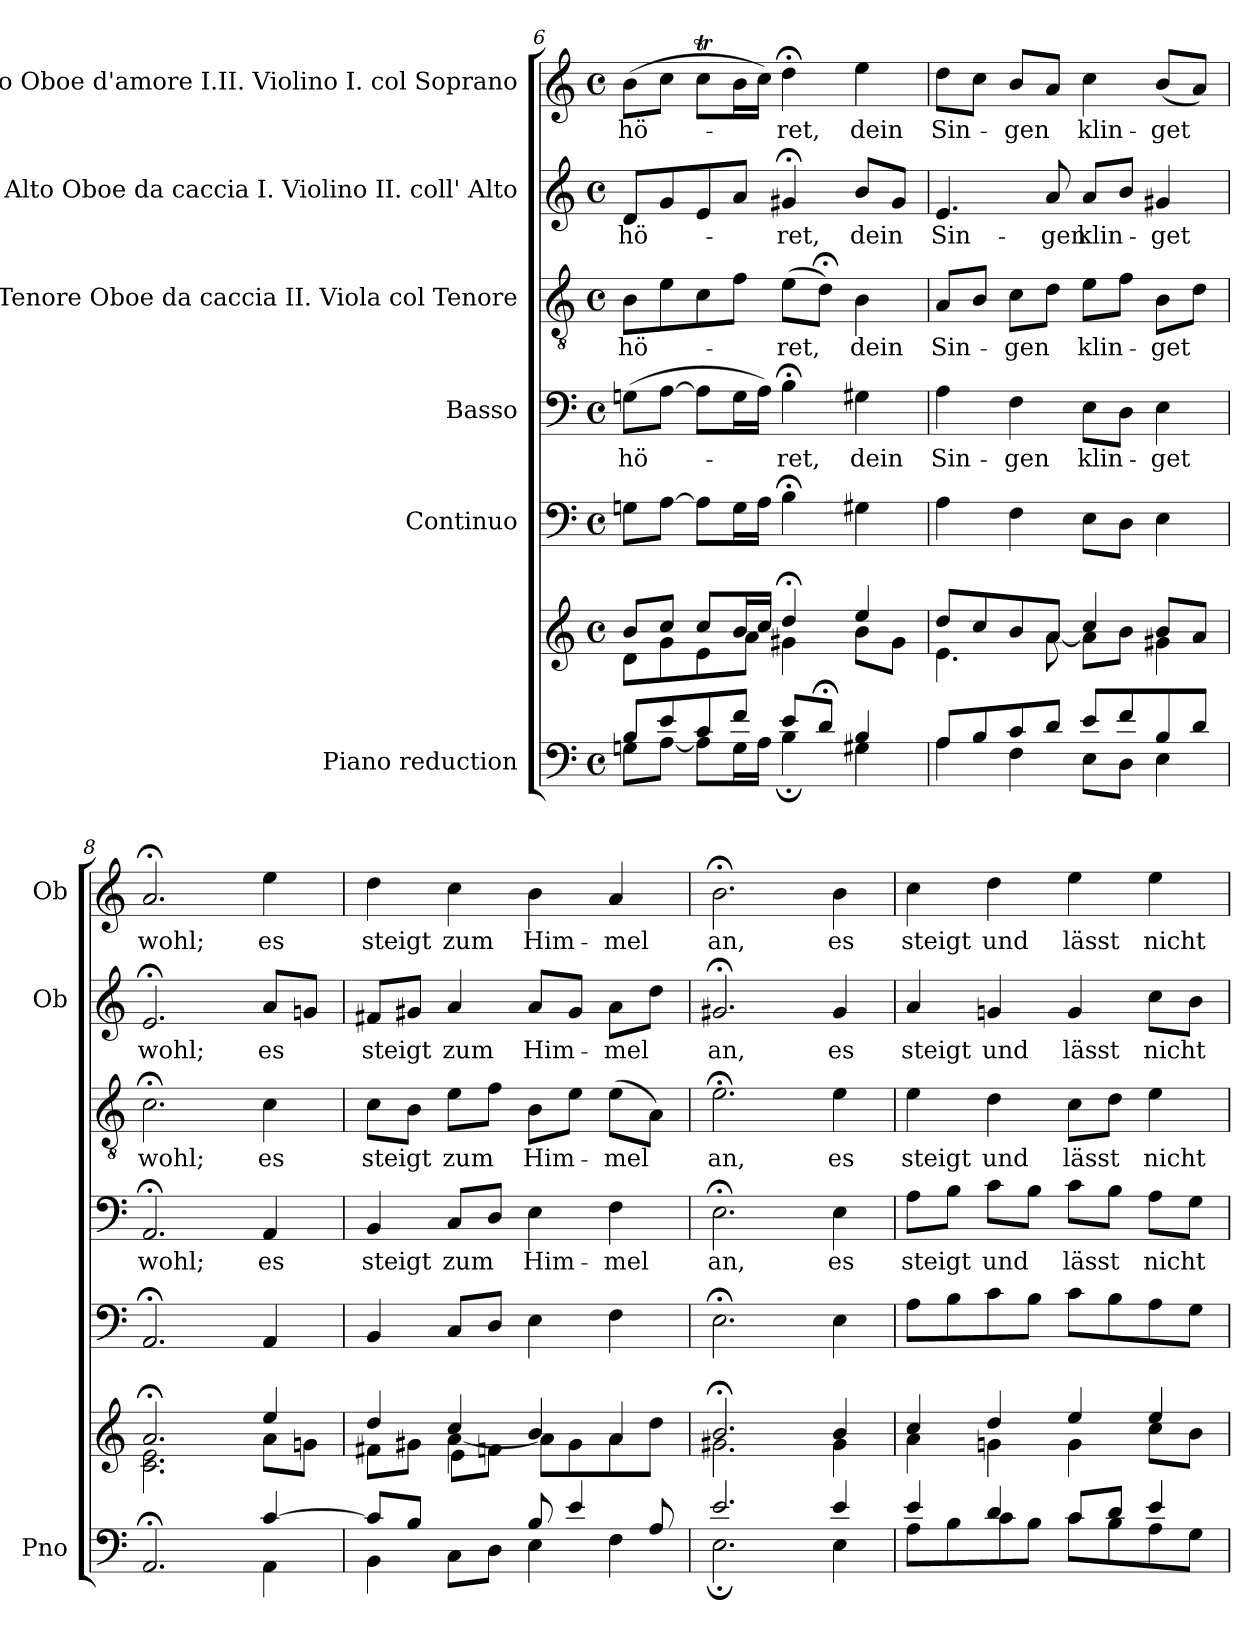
**kern	**kern	**kern	**kern	**text	**kern	**text	**kern	**text	**kern	**text
*part6	*part6	*part5	*part4	*part4	*part3	*part3	*part2	*part2	*part1	*part1
*staff7	*staff6	*staff5	*staff4	*staff4	*staff3	*staff3	*staff2	*staff2	*staff1	*staff1
*I"Piano reduction	*	*I"Continuo	*I"Basso	*	*I"Tenore Oboe da caccia II. Viola col Tenore	*	*I"Alto Oboe da caccia I. Violino II. coll' Alto	*	*I"Soprano Oboe d'amore I.II. Violino I. col Soprano	*
*I'Pno	*	*	*	*	*	*	*I'Ob	*	*I'Ob	*
*clefF4	*clefG2	*clefF4	*clefF4	*	*clefGv2	*	*clefG2	*	*clefG2	*
*k[]	*k[]	*k[]	*k[]	*	*k[]	*	*k[]	*	*k[]	*
*M4/4	*M4/4	*M4/4	*M4/4	*	*M4/4	*	*M4/4	*	*M4/4	*
*met(c)	*met(c)	*met(c)	*met(c)	*	*met(c)	*	*met(c)	*	*met(c)	*
=6	=6	=6	=6	=6	=6	=6	=6	=6	=6	=6
*^	*^	*	*	*	*	*	*	*	*	*
!	!	!	!	!	!	!LO:LY:b	!	!LO:LY:b	!	!LO:LY:b	!	!LO:LY:b
8B/L	8Gn\L	8b/L	8d\L	8Gn\L	(>8Gn\L	-hö-	8B\L	-hö-	8d/L	-hö-	(>8b\L	-hö-
8e/	[8A\J	8cc/J	8g\	[8A\J	[8A\J	.	8e\	.	8g/	.	8cc\J	.
8c/	8A\L]	8cc/L	8e\	8A\L]	8A\L]	.	8c\	.	8e/	.	8ccT\L	.
8f/J	16G\L	16b/L	8a\J	16G\L	16G\L	.	8f\J	.	8a/J	.	16b\L	.
.	16A\JJ	16cc/JJ	.	16A\JJ	16A\JJ)	.	.	.	.	.	16cc\JJ)	.
!	!	!	!	!	!	!LO:LY:b	!	!LO:LY:b	!	!LO:LY:b	!	!LO:LY:b
8e/L	4B;\	4dd;</	4g#X\	4B;<\	4B;<\	-ret,	(>8e\L	-ret,	4g#X;</	-ret,	4dd;<\	-ret,
8d;</J	.	.	.	.	.	.	8d;<\J)	.	.	.	.	.
!	!	!	!	!	!	!LO:LY:b	!	!LO:LY:b	!	!LO:LY:b	!	!LO:LY:b
4B/	4G#X\	4ee/	8b\L	4G#X\	4G#X\	dein	4B\	dein	8b/L	dein	4ee\	dein
.	.	.	8g#\J	.	.	.	.	.	8g#/J	.	.	.
=7	=7	=7	=7	=7	=7	=7	=7	=7	=7	=7	=7	=7
!	!	!	!	!	!	!LO:LY:b	!	!LO:LY:b	!	!LO:LY:b	!	!LO:LY:b
8A/L	4A\	8dd/L	4.e\	4A\	4A\	Sin-	8A/L	Sin-	4.e/	Sin-	8dd\L	Sin-
8B/	.	8cc/	.	.	.	.	8B/J	.	.	.	8cc\J	.
!	!	!	!	!	!	!LO:LY:b	!	!LO:LY:b	!	!	!	!LO:LY:b
8c/	4F\	8b/	.	4F\	4F\	-gen	8c\L	-gen	.	.	8b/L	-gen
!	!	!	!	!	!	!	!	!	!	!LO:LY:b	!	!
8d/J	.	8a/J	[8a\	.	.	.	8d\J	.	8a/	-gen	8a/J	.
!	!	!	!	!	!	!LO:LY:b	!	!LO:LY:b	!	!LO:LY:b	!	!LO:LY:b
8e/L	8E\L	4cc/	8a\L]	8E\L	8E\L	klin-	8e\L	klin-	8a/L	klin-	4cc\	klin-
8f/	8D\J	.	8b\J	8D\J	8D\J	.	8f\J	.	8b/J	.	.	.
!	!	!	!	!	!	!LO:LY:b	!	!LO:LY:b	!	!LO:LY:b	!	!LO:LY:b
8B/	4E\	8b/L	4g#X\	4E\	4E\	-get	8B\L	-get	4g#X/	-get	(<8b/L	-get
8d/J	.	8a/J	.	.	.	.	8d\J	.	.	.	8a/J)	.
=8	=8	=8	=8	=8	=8	=8	=8	=8	=8	=8	=8	=8
!	!	!	!	!	!	!LO:LY:b	!	!LO:LY:b	!	!LO:LY:b	!	!LO:LY:b
2.AA;/	2.ryy	2.a;</	2.c\ 2.e\	2.AA;</	2.AA;</	wohl;	2.c;<\	wohl;	2.e;</	wohl;	2.a;</	wohl;
!	!	!	!	!	!	!LO:LY:b	!	!LO:LY:b	!	!LO:LY:b	!	!LO:LY:b
[4c/	4AA\	4ee/	8a\L	4AA/	4AA/	es	4c\	es	8a/L	es	4ee\	es
.	.	.	8gn\J	.	.	.	.	.	8gn/J	.	.	.
=9	=9	=9	=9	=9	=9	=9	=9	=9	=9	=9	=9	=9
*	*	*	*^	*	*	*	*	*	*	*	*	*
!	!	!	!	!	!	!	!LO:LY:b	!	!LO:LY:b	!	!LO:LY:b	!	!LO:LY:b
8c/L]	4BB\	4dd/	8f#X\L	4ryy	4BB/	4BB/	steigt	8c\L	steigt	8f#X/L	steigt	4dd\	steigt
8B/J	.	.	8g#X\J	.	.	.	.	8B\J	.	8g#X/J	.	.	.
!	!	!	!	!	!	!	!LO:LY:b	!	!LO:LY:b	!	!LO:LY:b	!	!LO:LY:b
4ryy	8C\L	4cc/	[4a\	8e\L	8C/L	8C/L	zum	8e\L	zum	4a/	zum	4cc\	zum
.	8D\J	.	.	8f\J	8D/J	8D/J	.	8f\J	.	.	.	.	.
!	!	!	!	!	!	!	!LO:LY:b	!	!LO:LY:b	!	!LO:LY:b	!	!LO:LY:b
8B/	4E\	4b/	8a\L]	2ryy	4E\	4E\	Him-	8B\L	Him-	8a/L	Him-	4b\	Him-
4e/	.	.	8g#\	.	.	.	.	8e\J	.	8g#/J	.	.	.
!	!	!	!	!	!	!	!LO:LY:b	!	!LO:LY:b	!	!LO:LY:b	!	!LO:LY:b
.	4F\	4a/	8a\	.	4F\	4F\	-mel	(>8e\L	-mel	8a\L	-mel	4a/	-mel
8A/	.	.	8dd\J	.	.	.	.	8A\J)	.	8dd\J	.	.	.
*	*	*	*v	*v	*	*	*	*	*	*	*	*	*
=10	=10	=10	=10	=10	=10	=10	=10	=10	=10	=10	=10	=10
!	!	!	!	!	!	!LO:LY:b	!	!LO:LY:b	!	!LO:LY:b	!	!LO:LY:b
2.e/	2.E;\	2.b;</	2.g#X\	2.E;<\	2.E;<\	an,	2.e;<\	an,	2.g#X;</	an,	2.b;<\	an,
!	!	!	!	!	!	!LO:LY:b	!	!LO:LY:b	!	!LO:LY:b	!	!LO:LY:b
4e/	4E\	4b/	4g#\	4E\	4E\	es	4e\	es	4g#/	es	4b\	es
!!LO:PB:g=z
=11	=11	=11	=11	=11	=11	=11	=11	=11	=11	=11	=11	=11
!	!	!	!	!	!	!LO:LY:b	!	!LO:LY:b	!	!LO:LY:b	!	!LO:LY:b
4e/	8A\L	4cc/	4a\	8A\L	8A\L	steigt	4e\	steigt	4a/	steigt	4cc\	steigt
.	8B\	.	.	8B\	8B\J	.	.	.	.	.	.	.
!	!	!	!	!	!	!LO:LY:b	!	!LO:LY:b	!	!LO:LY:b	!	!LO:LY:b
4d/	8c\	4dd/	4gn\	8c\	8c\L	und	4d\	und	4gn/	und	4dd\	und
.	8B\J	.	.	8B\J	8B\J	.	.	.	.	.	.	.
!	!	!	!	!	!	!LO:LY:b	!	!LO:LY:b	!	!LO:LY:b	!	!LO:LY:b
8c/L	8c\L	4ee/	4g\	8c\L	8c\L	lässt	8c\L	lässt	4g/	lässt	4ee\	lässt
8d/J	8B\	.	.	8B\	8B\J	.	8d\J	.	.	.	.	.
!	!	!	!	!	!	!LO:LY:b	!	!LO:LY:b	!	!LO:LY:b	!	!LO:LY:b
4e/	8A\	4ee/	8cc\L	8A\	8A\L	nicht	4e\	nicht	8cc\L	nicht	4ee\	nicht
.	8G\J	.	8b\J	8G\J	8G\J	.	.	.	8b\J	.	.	.
*v	*v	*	*	*	*	*	*	*	*	*	*	*
*	*v	*v	*	*	*	*	*	*	*	*	*
=	=	=	=	=	=	=	=	=	=	=
*-	*-	*-	*-	*-	*-	*-	*-	*-	*-	*-
